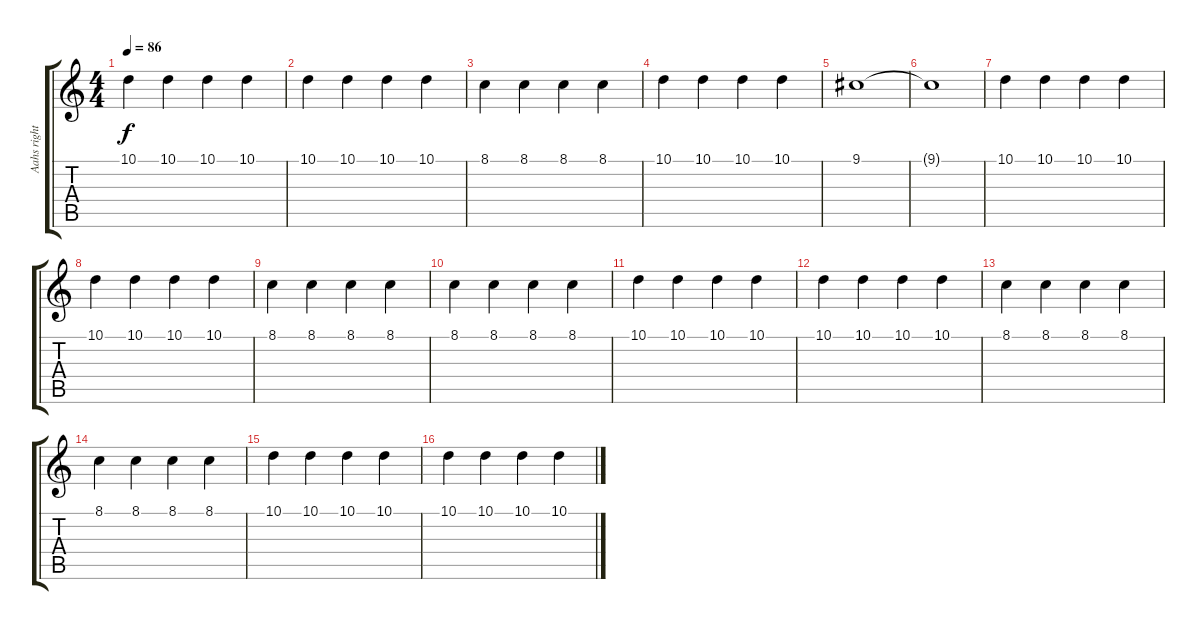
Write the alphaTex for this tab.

\track ("Aahs right" "Aahs right") {instrument choiraahs}
\staff {score tabs}
\tuning (E4 B3 G3 D3 A2 E2) {hide}
\ts (4 4)
\tempo 86
\clef g2
\ks c
10.1.4{dy f} 10.1.4 10.1.4 10.1.4 |
10.1.4 10.1.4 10.1.4 10.1.4 |
8.1.4 8.1.4 8.1.4 8.1.4 |
10.1.4 10.1.4 10.1.4 10.1.4 |
9.1.1 |
9.1{t}.1 |
10.1.4 10.1.4 10.1.4 10.1.4 |
10.1.4 10.1.4 10.1.4 10.1.4 |
8.1.4 8.1.4 8.1.4 8.1.4 |
8.1.4 8.1.4 8.1.4 8.1.4 |
10.1.4 10.1.4 10.1.4 10.1.4 |
10.1.4 10.1.4 10.1.4 10.1.4 |
8.1.4 8.1.4 8.1.4 8.1.4 |
8.1.4 8.1.4 8.1.4 8.1.4 |
10.1.4 10.1.4 10.1.4 10.1.4 |
10.1.4 10.1.4 10.1.4 10.1.4
